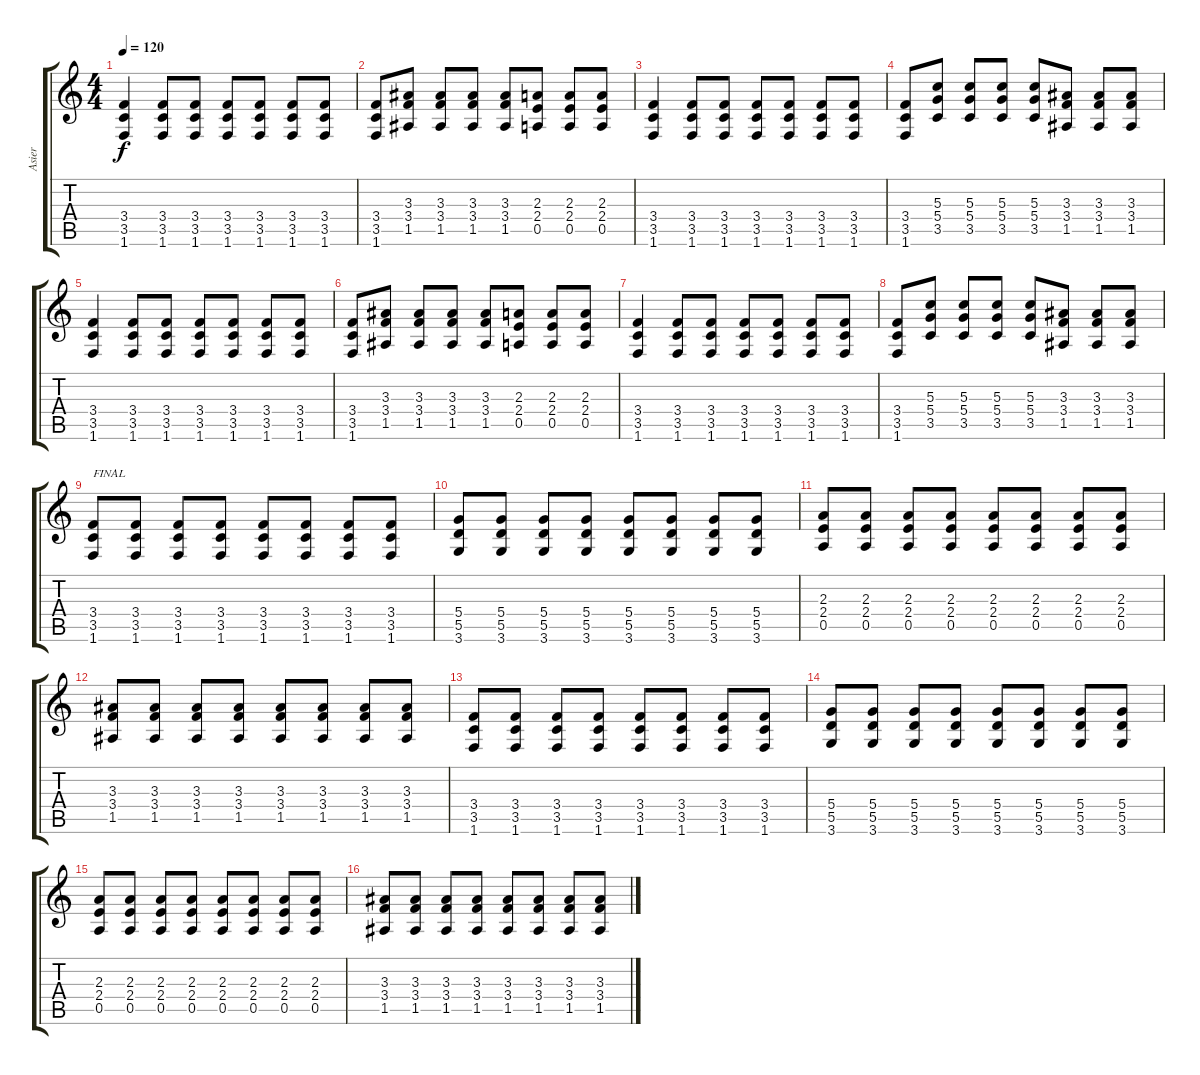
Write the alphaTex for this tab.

\track ("Asier" "Asier") {instrument distortionguitar}
\staff {score tabs}
\tuning (E4 B3 G3 D3 A2 E2) {hide}
\ts (4 4)
\tempo 120
\clef g2
\ks c
(3.4 3.5 1.6).4{dy f} (3.4 3.5 1.6).8 (3.4 3.5 1.6).8 (3.4 3.5 1.6).8 (3.4 3.5 1.6).8 (3.4 3.5 1.6).8 (3.4 3.5 1.6).8 |
(3.4 3.5 1.6).8 (3.3 3.4 1.5).8 (3.3 3.4 1.5).8 (3.3 3.4 1.5).8 (3.3 3.4 1.5).8 (2.3 2.4 0.5).8 (2.3 2.4 0.5).8 (2.3 2.4 0.5).8 |
(3.4 3.5 1.6).4 (3.4 3.5 1.6).8 (3.4 3.5 1.6).8 (3.4 3.5 1.6).8 (3.4 3.5 1.6).8 (3.4 3.5 1.6).8 (3.4 3.5 1.6).8 |
(3.4 3.5 1.6).8 (5.3 5.4 3.5).8 (5.3 5.4 3.5).8 (5.3 5.4 3.5).8 (5.3 5.4 3.5).8 (3.3 3.4 1.5).8 (3.3 3.4 1.5).8 (3.3 3.4 1.5).8 |
(3.4 3.5 1.6).4 (3.4 3.5 1.6).8 (3.4 3.5 1.6).8 (3.4 3.5 1.6).8 (3.4 3.5 1.6).8 (3.4 3.5 1.6).8 (3.4 3.5 1.6).8 |
(3.4 3.5 1.6).8 (3.3 3.4 1.5).8 (3.3 3.4 1.5).8 (3.3 3.4 1.5).8 (3.3 3.4 1.5).8 (2.3 2.4 0.5).8 (2.3 2.4 0.5).8 (2.3 2.4 0.5).8 |
(3.4 3.5 1.6).4 (3.4 3.5 1.6).8 (3.4 3.5 1.6).8 (3.4 3.5 1.6).8 (3.4 3.5 1.6).8 (3.4 3.5 1.6).8 (3.4 3.5 1.6).8 |
(3.4 3.5 1.6).8 (5.3 5.4 3.5).8 (5.3 5.4 3.5).8 (5.3 5.4 3.5).8 (5.3 5.4 3.5).8 (3.3 3.4 1.5).8 (3.3 3.4 1.5).8 (3.3 3.4 1.5).8 |
(3.4 3.5 1.6).8{txt "FINAL"} (3.4 3.5 1.6).8 (3.4 3.5 1.6).8 (3.4 3.5 1.6).8 (3.4 3.5 1.6).8 (3.4 3.5 1.6).8 (3.4 3.5 1.6).8 (3.4 3.5 1.6).8 |
(5.4 5.5 3.6).8 (5.4 5.5 3.6).8 (5.4 5.5 3.6).8 (5.4 5.5 3.6).8 (5.4 5.5 3.6).8 (5.4 5.5 3.6).8 (5.4 5.5 3.6).8 (5.4 5.5 3.6).8 |
(2.3 2.4 0.5).8 (2.3 2.4 0.5).8 (2.3 2.4 0.5).8 (2.3 2.4 0.5).8 (2.3 2.4 0.5).8 (2.3 2.4 0.5).8 (2.3 2.4 0.5).8 (2.3 2.4 0.5).8 |
(3.3 3.4 1.5).8 (3.3 3.4 1.5).8 (3.3 3.4 1.5).8 (3.3 3.4 1.5).8 (3.3 3.4 1.5).8 (3.3 3.4 1.5).8 (3.3 3.4 1.5).8 (3.3 3.4 1.5).8 |
(3.4 3.5 1.6).8 (3.4 3.5 1.6).8 (3.4 3.5 1.6).8 (3.4 3.5 1.6).8 (3.4 3.5 1.6).8 (3.4 3.5 1.6).8 (3.4 3.5 1.6).8 (3.4 3.5 1.6).8 |
(5.4 5.5 3.6).8 (5.4 5.5 3.6).8 (5.4 5.5 3.6).8 (5.4 5.5 3.6).8 (5.4 5.5 3.6).8 (5.4 5.5 3.6).8 (5.4 5.5 3.6).8 (5.4 5.5 3.6).8 |
(2.3 2.4 0.5).8 (2.3 2.4 0.5).8 (2.3 2.4 0.5).8 (2.3 2.4 0.5).8 (2.3 2.4 0.5).8 (2.3 2.4 0.5).8 (2.3 2.4 0.5).8 (2.3 2.4 0.5).8 |
(3.3 3.4 1.5).8 (3.3 3.4 1.5).8 (3.3 3.4 1.5).8 (3.3 3.4 1.5).8 (3.3 3.4 1.5).8 (3.3 3.4 1.5).8 (3.3 3.4 1.5).8 (3.3 3.4 1.5).8
